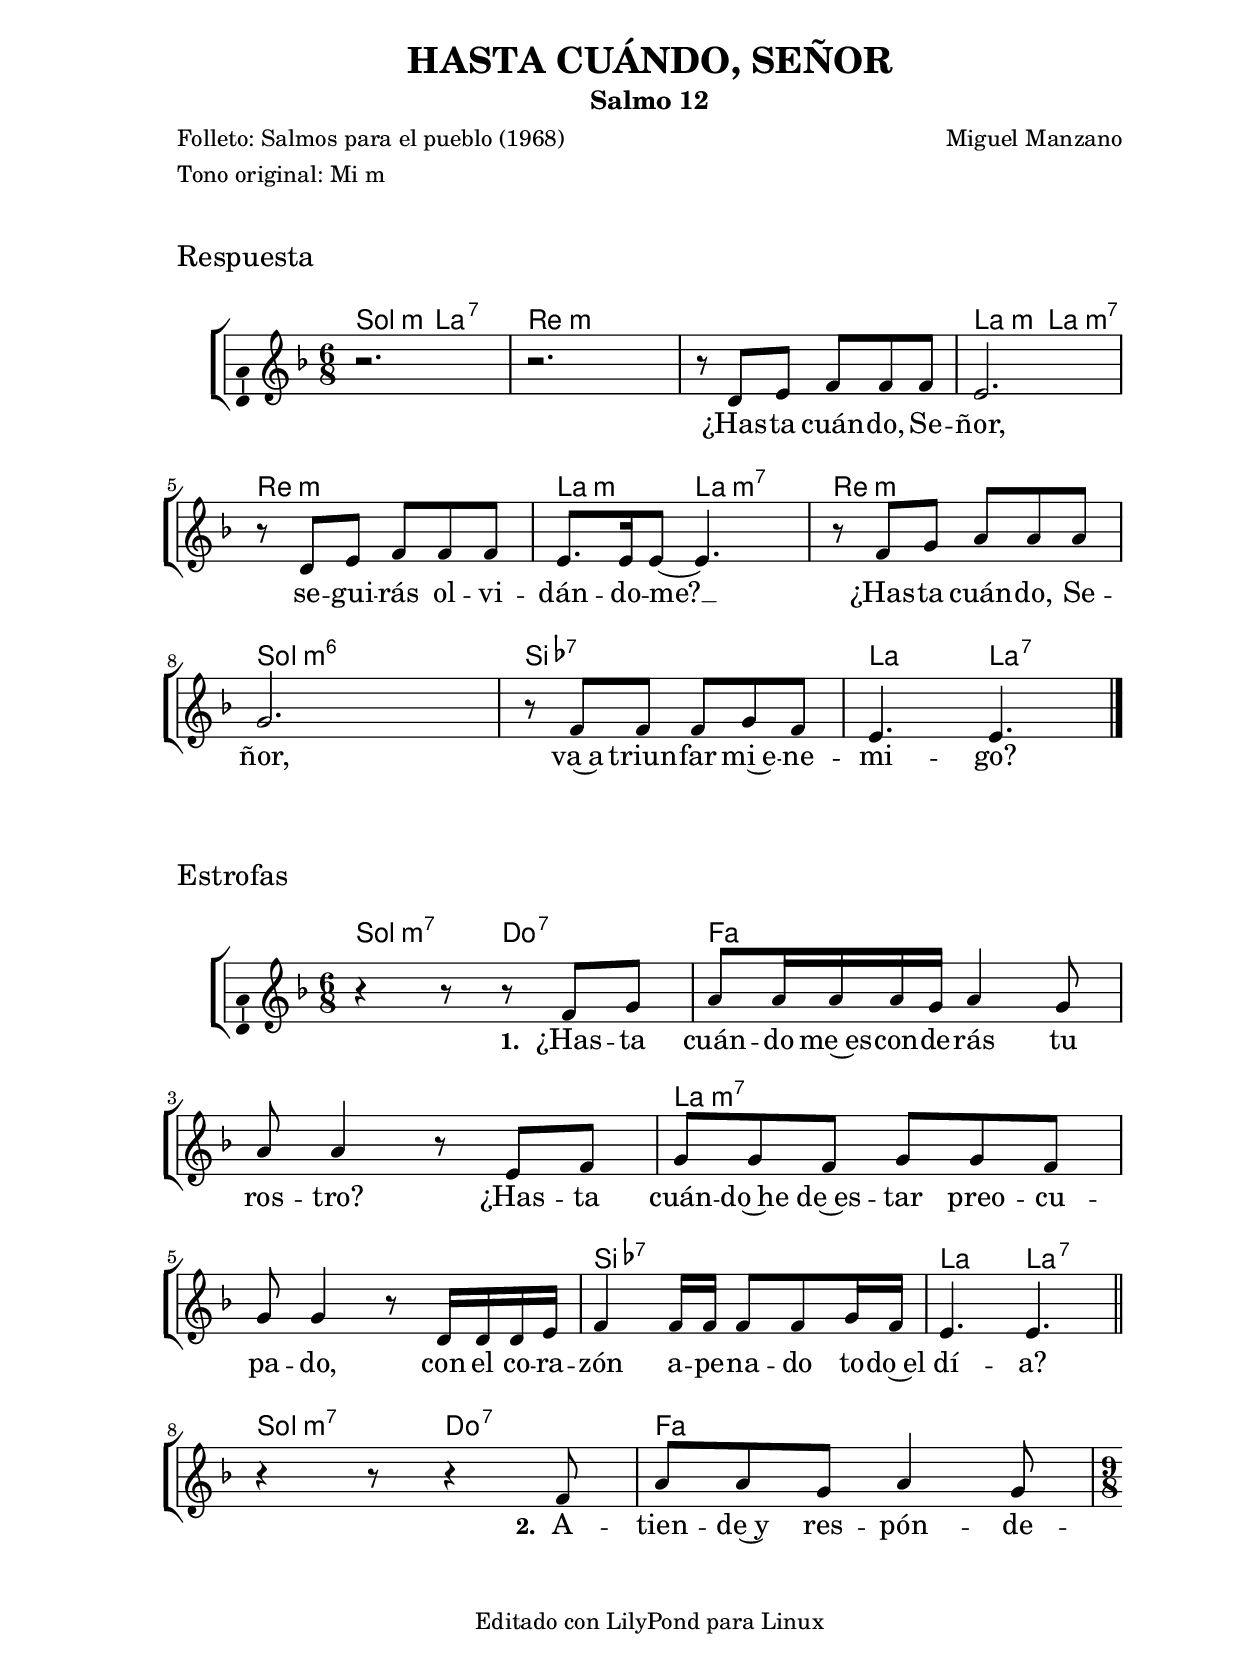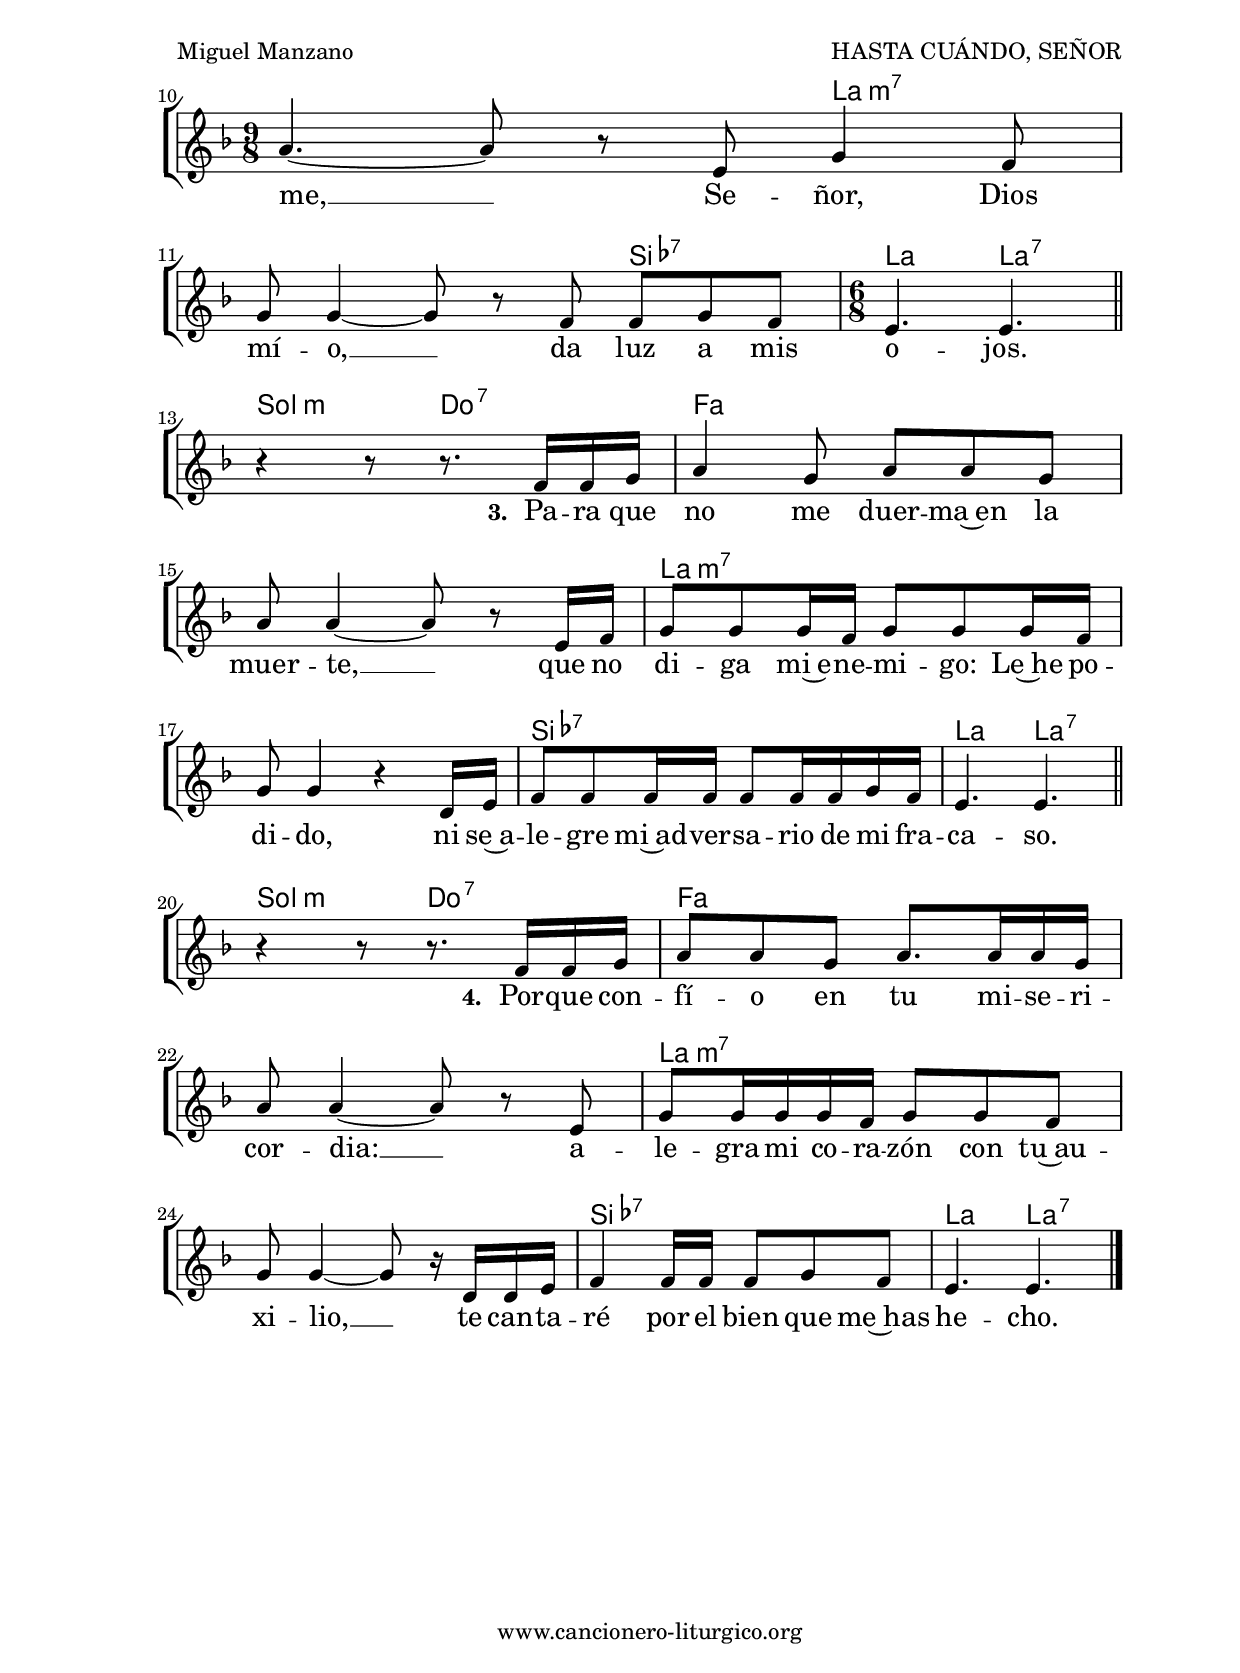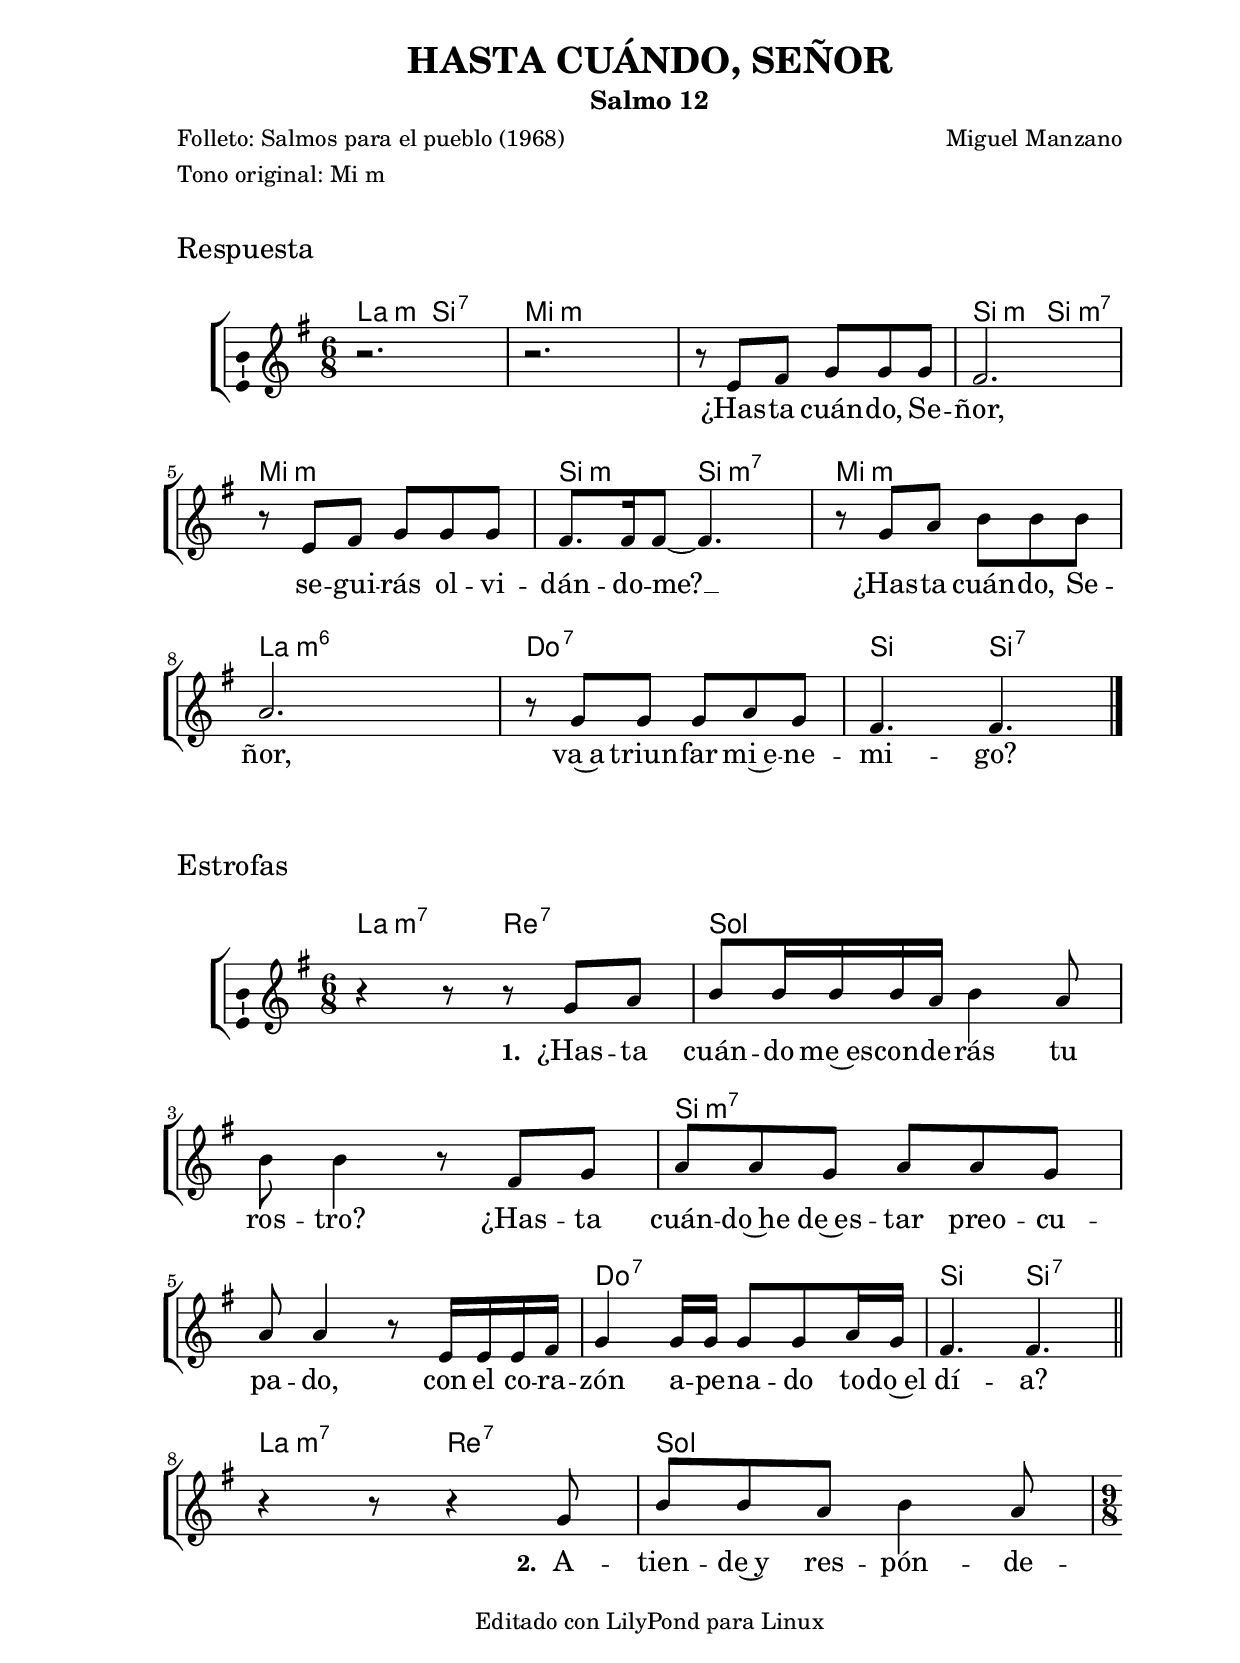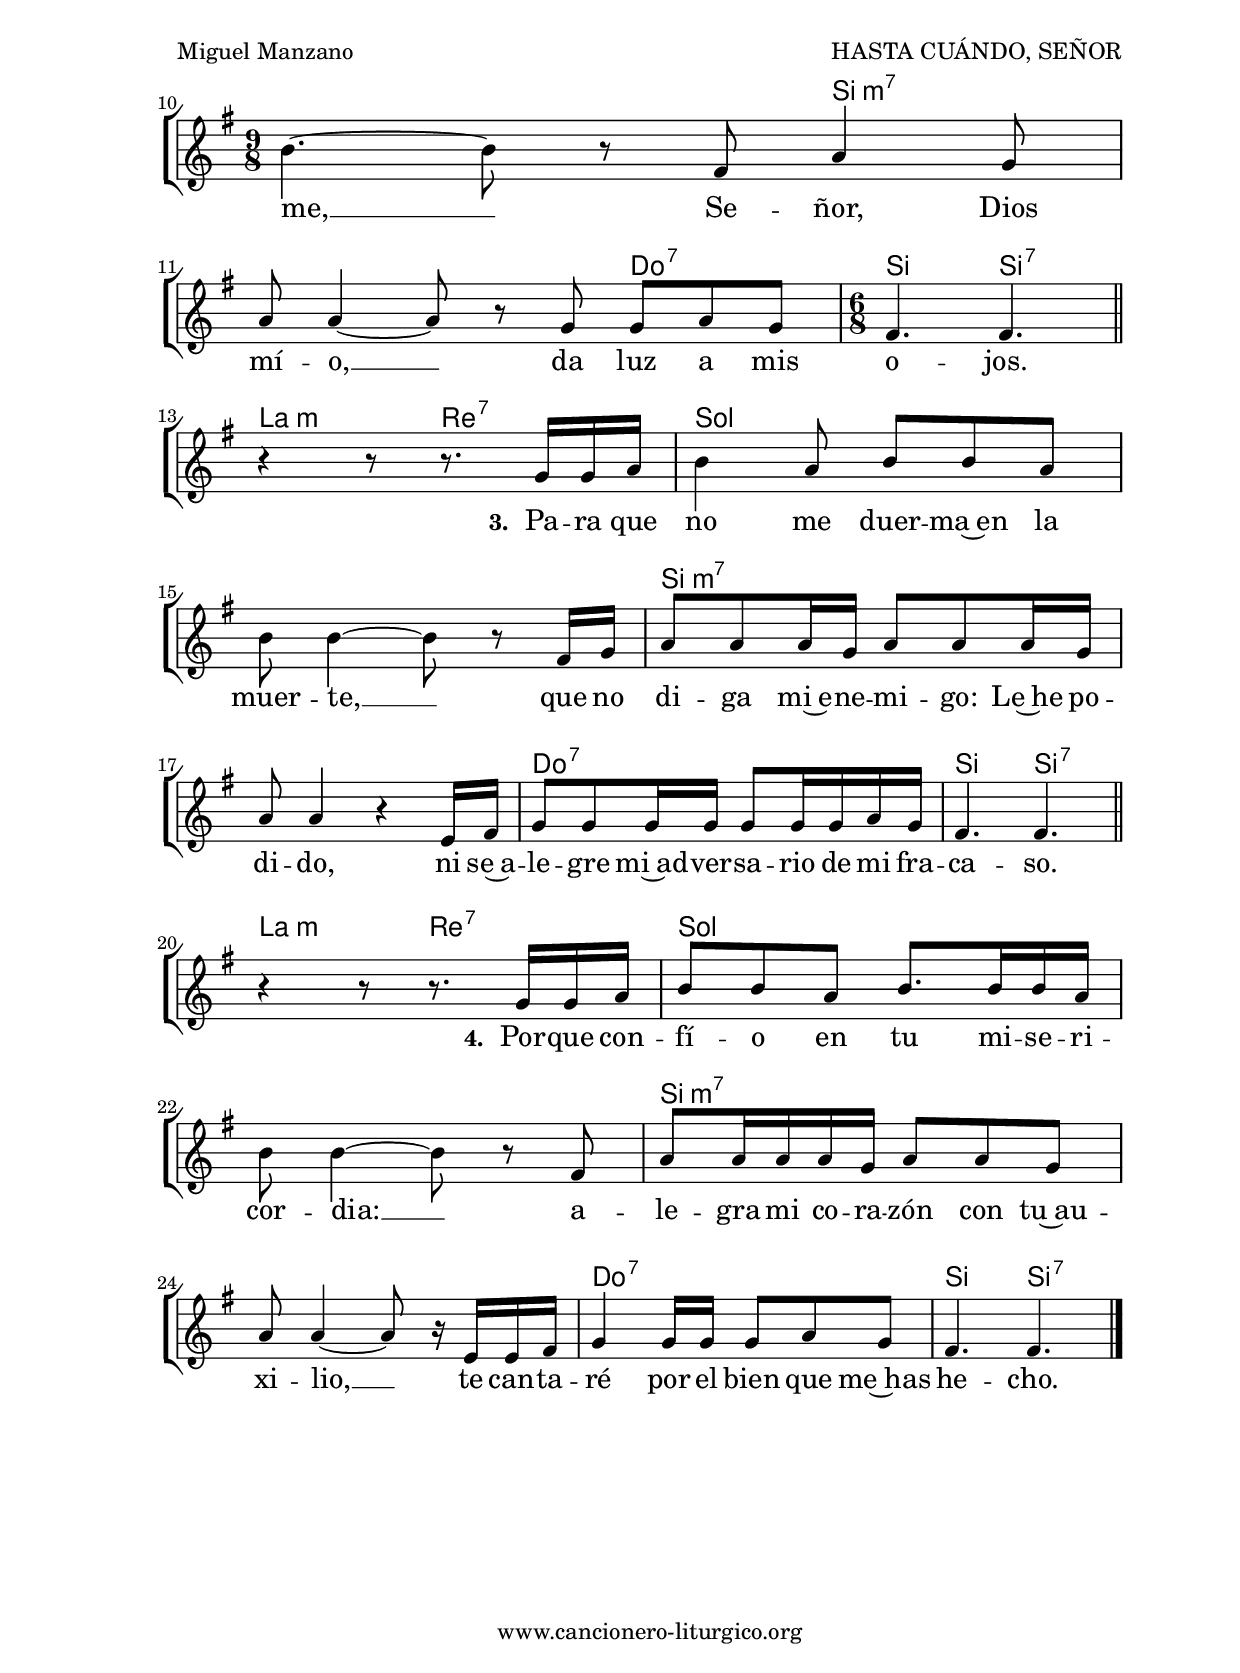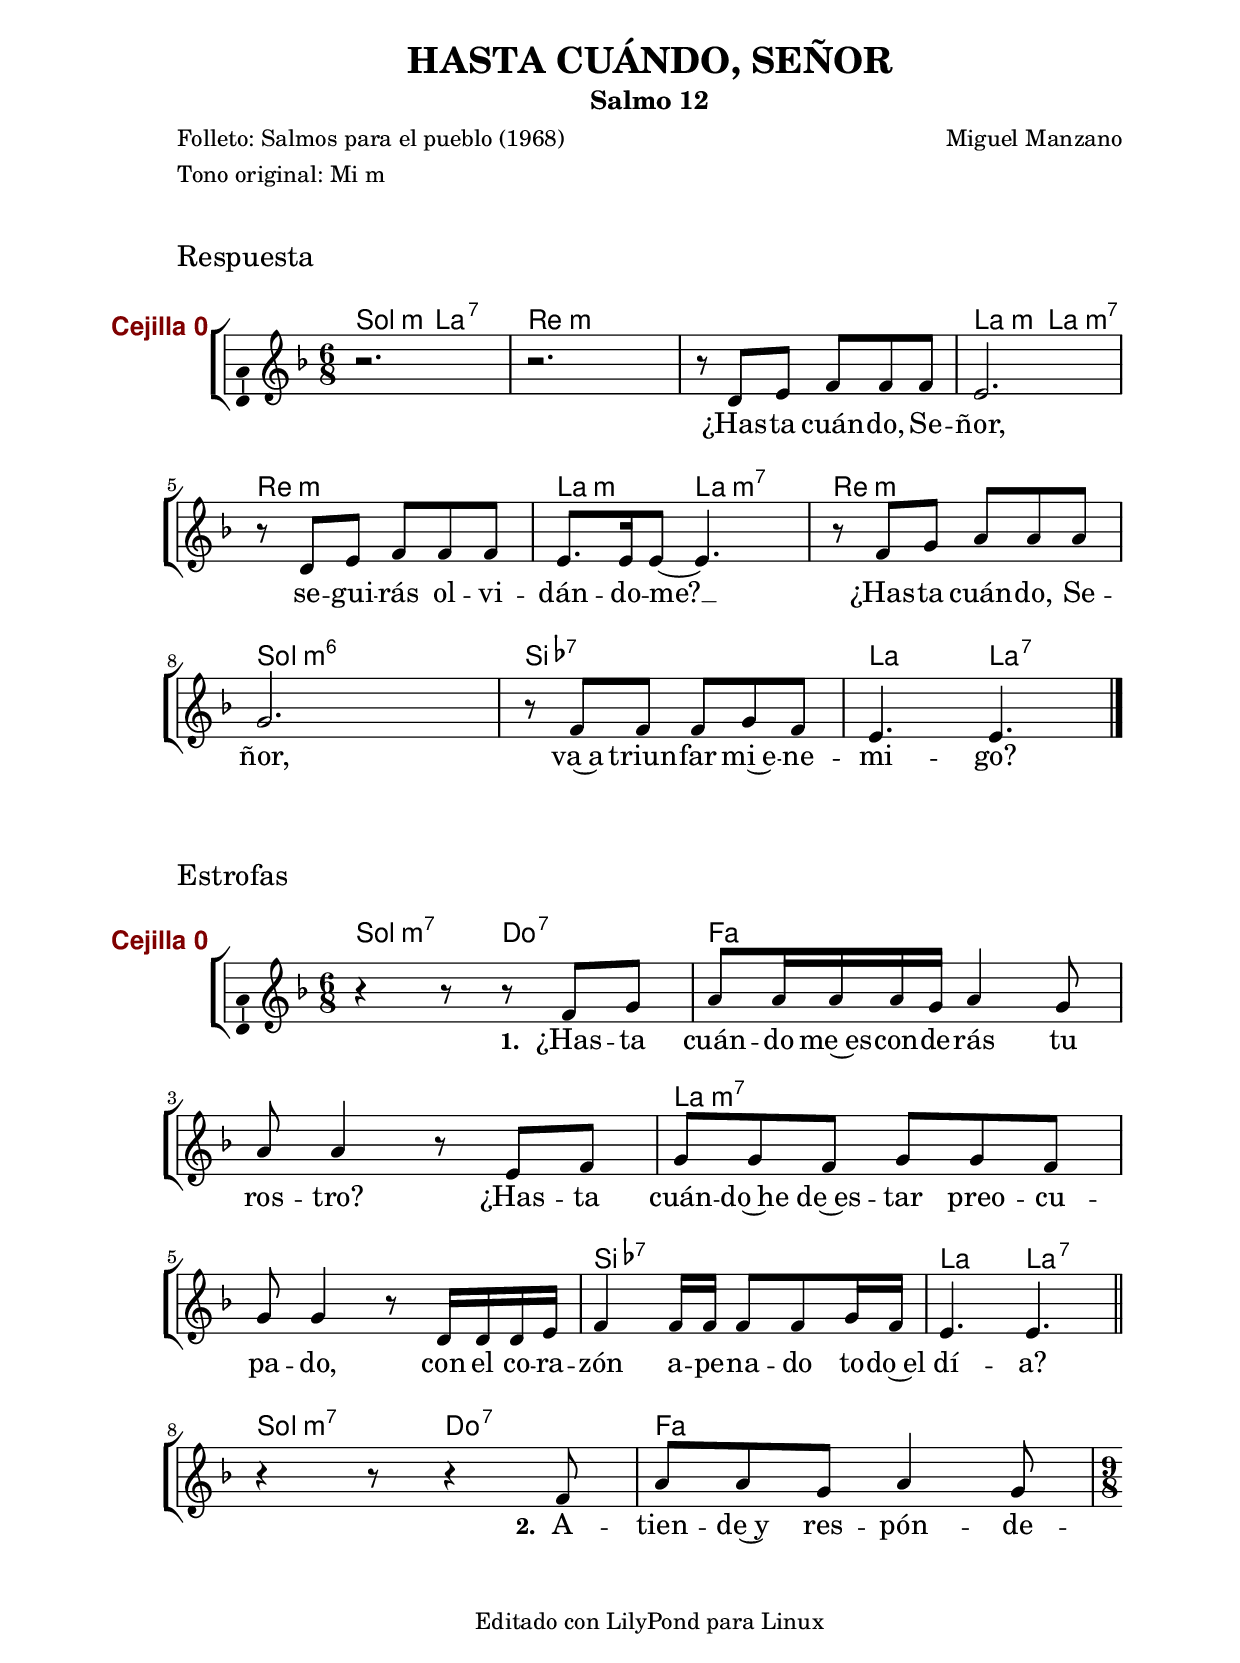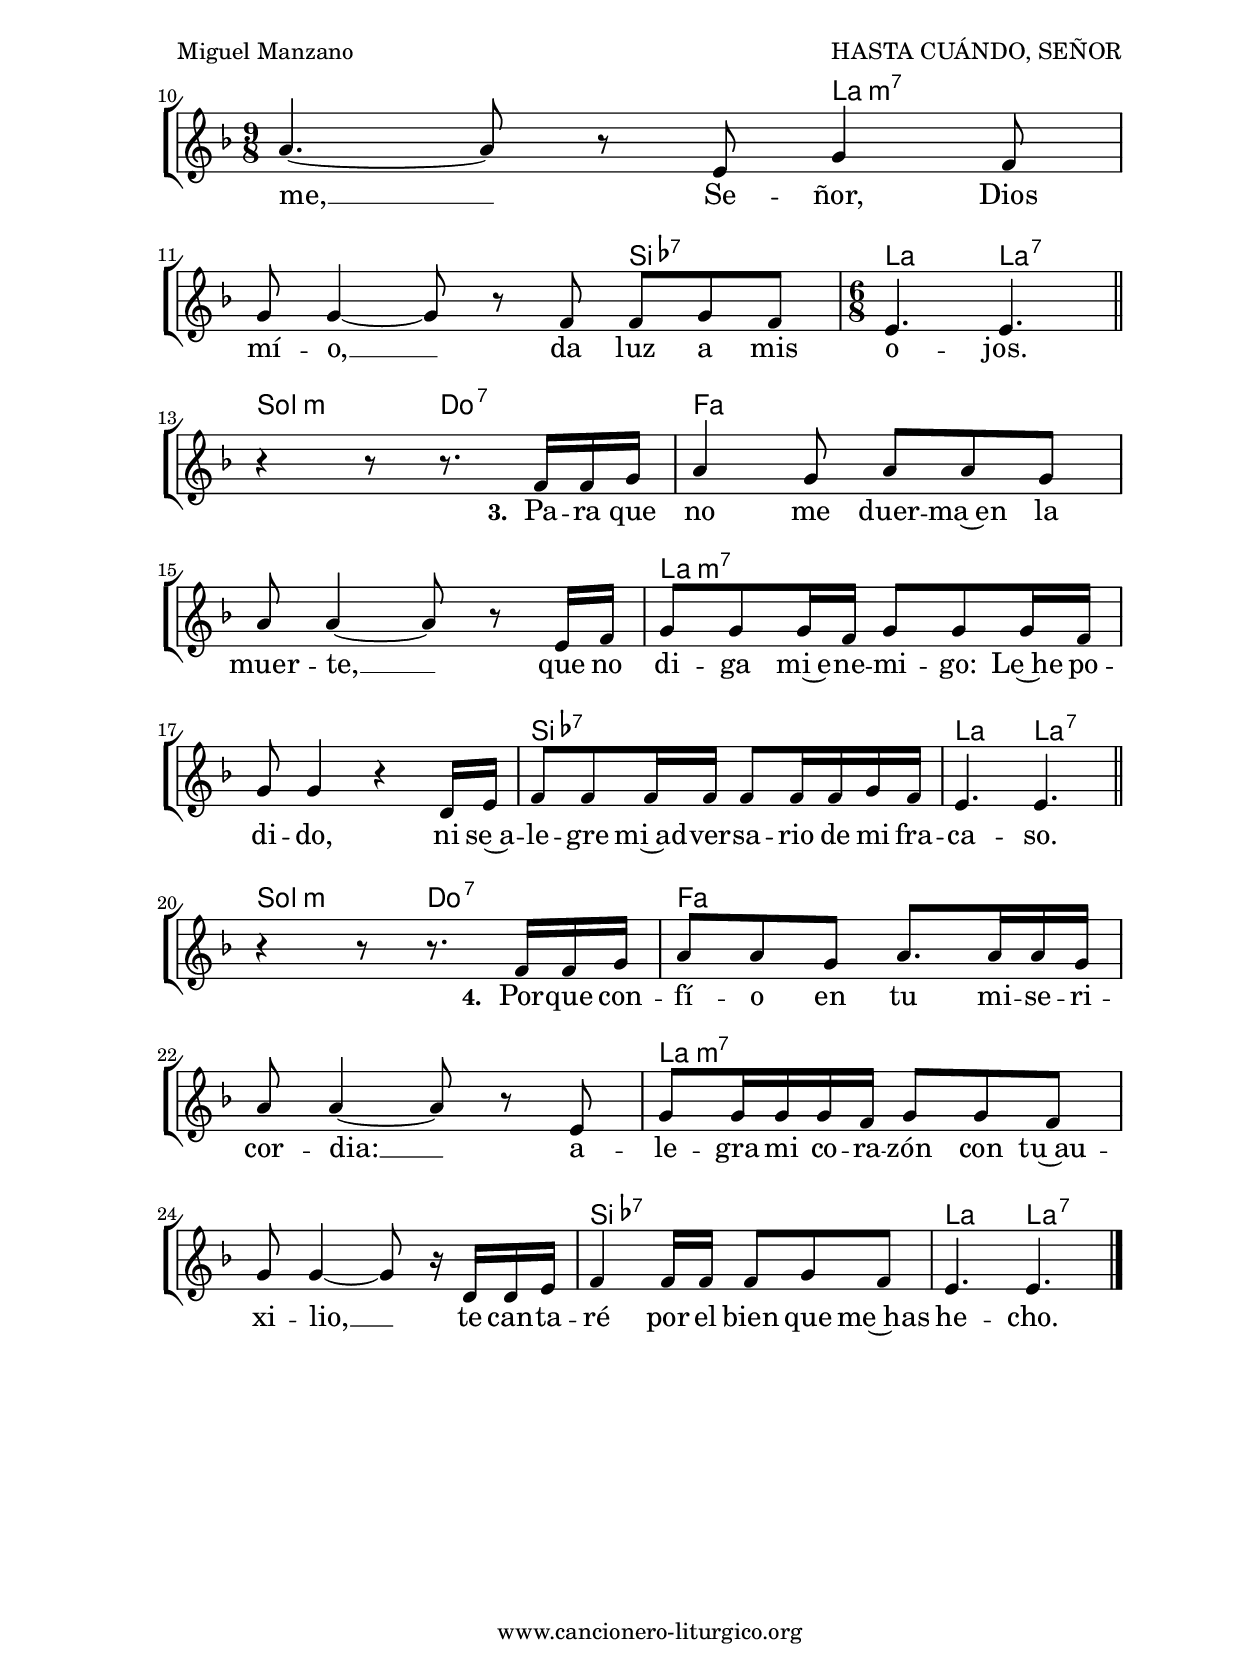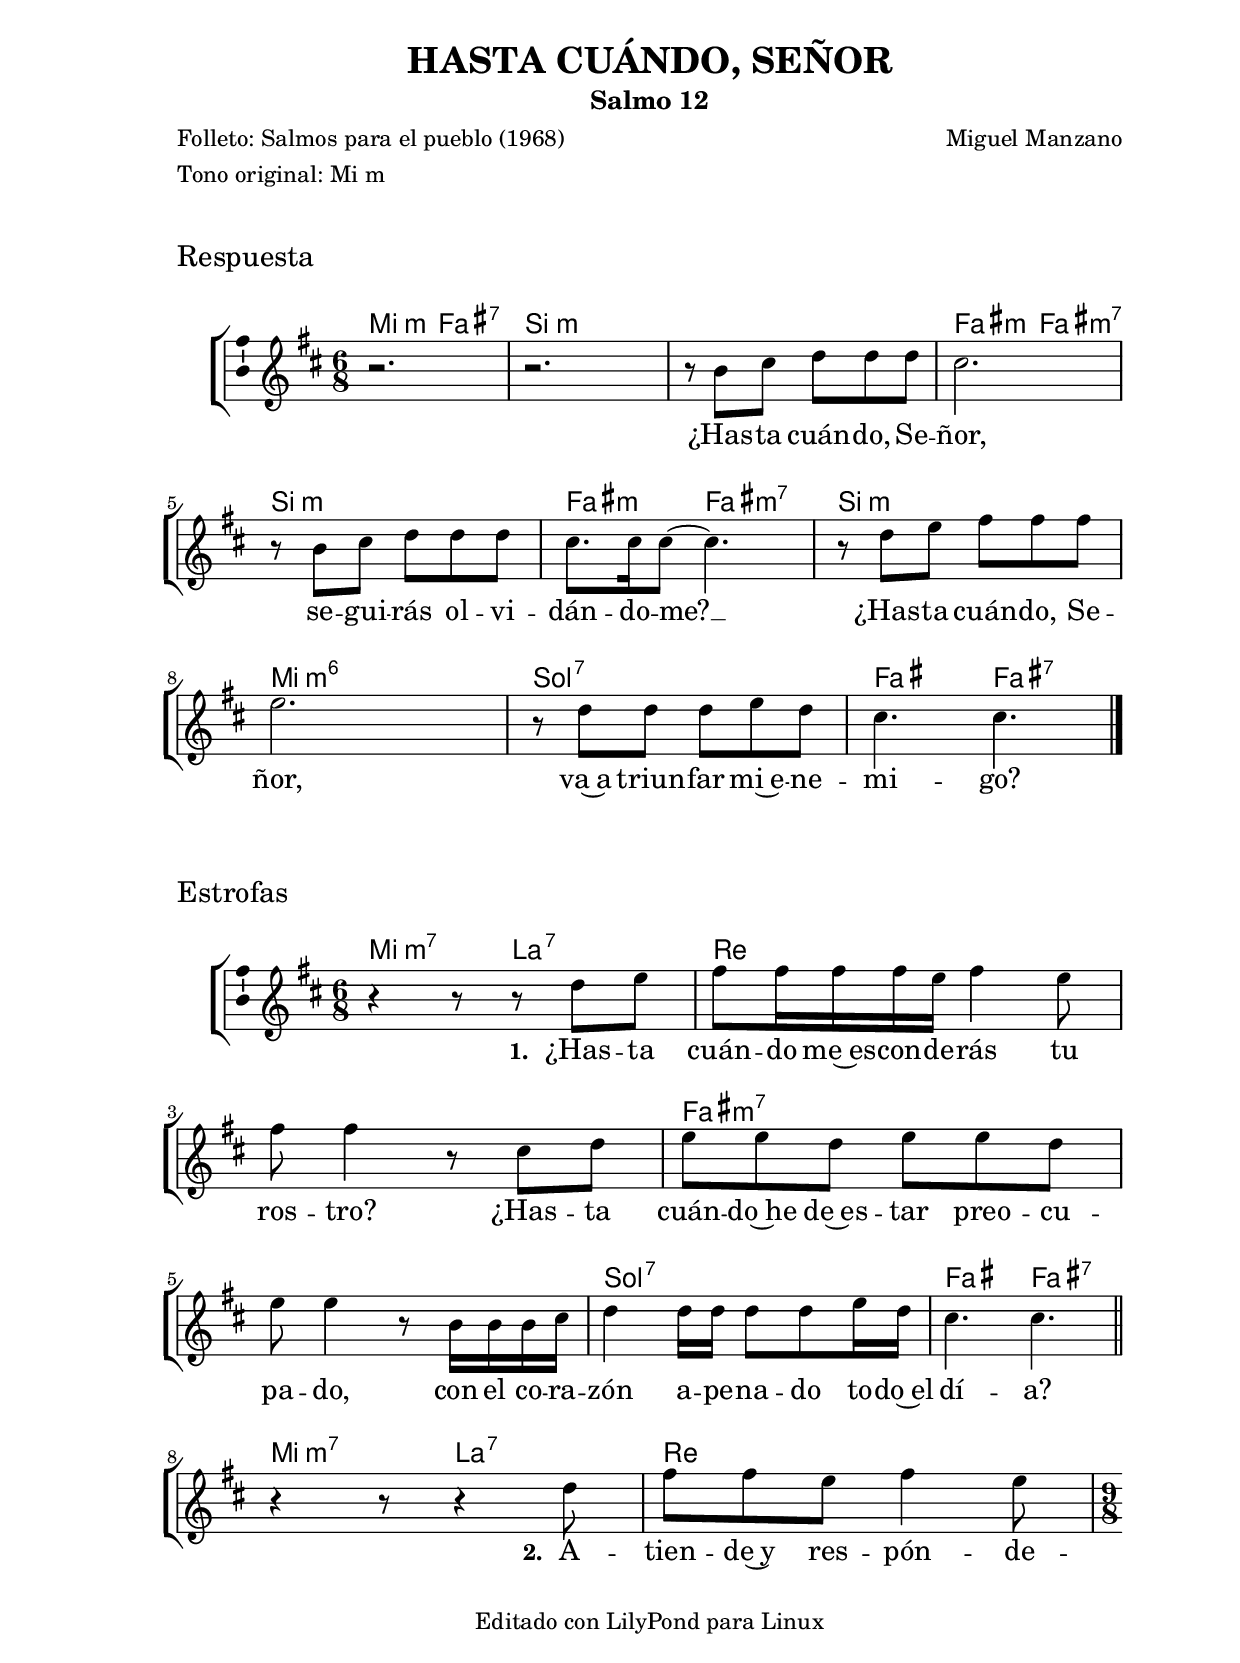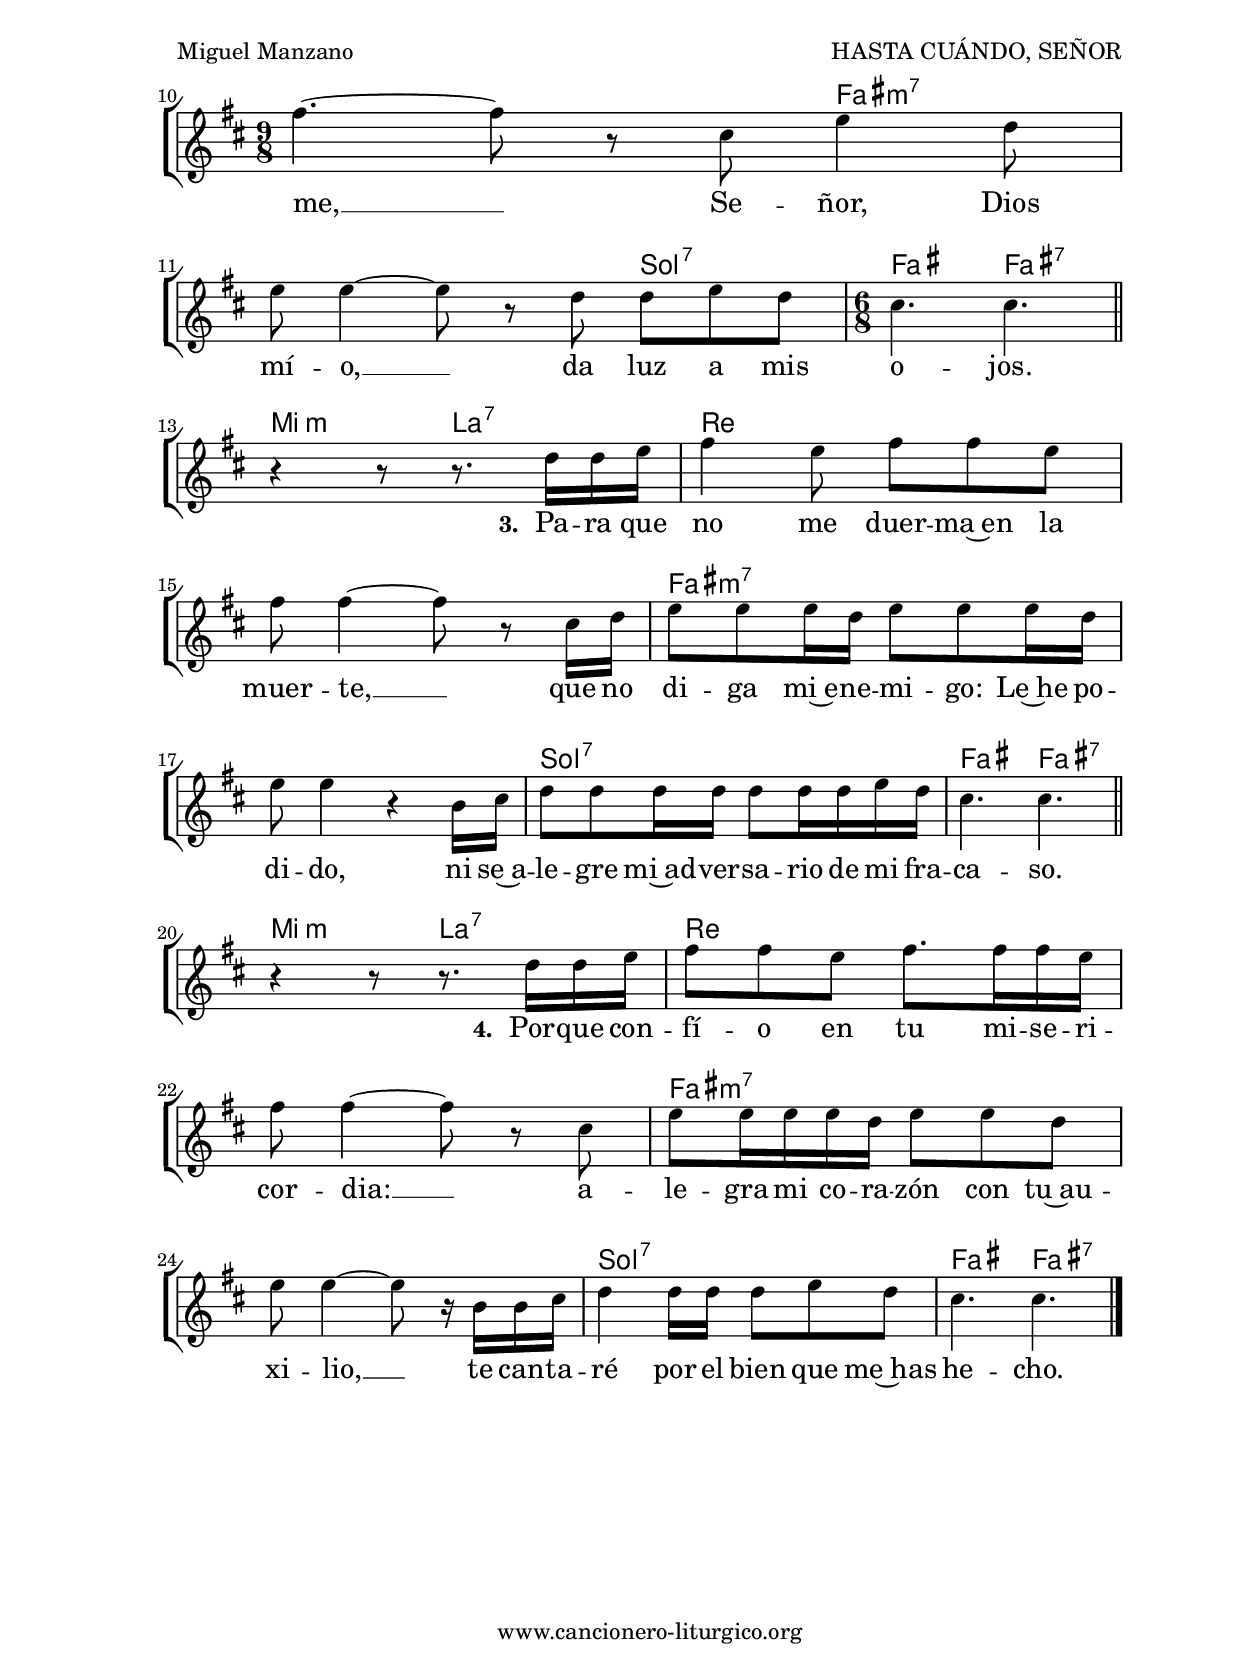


%versión de lilypond para la que se ha escrito esta partitura:
\version "2.16.0"

	%Tamaño papel
	#(set-default-paper-size "a4")
	%Tamaño partitura
	#(set-global-staff-size 20)
	%No responde al pulsar sobre una nota
	#(ly:set-option 'point-and-click #f)

%parámetros del encabezamiento:
\header {
	title = "HASTA CUÁNDO, SEÑOR"
	subtitle = "Salmo 12"
	composer = "Miguel Manzano"
	poet = "Folleto: Salmos para el pueblo (1968)"
%%%	poet = "CLN 502"
	meter = "Tono original: Mi m"
	arranger = ""
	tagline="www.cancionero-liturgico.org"
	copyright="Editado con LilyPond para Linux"
	tiempo = ""
	usos = "Salmo"
	letra = ""
	}

%parámetros asociados al papel:
\paper  {
	oddHeaderMarkup = \markup {\fill-line { \on-the-fly #not-first-page \fromproperty #'header:title \on-the-fly #not-first-page \fromproperty #'header:composer }}
	evenHeaderMarkup = \markup {\fill-line { \fromproperty #'header:composer \fromproperty #'header:title }}
	#(set-paper-size "a4")
	print-page-number = ##f
	first-page-number = 1
	print-first-page-number = ##f
	head-separation = 3.0 \cm
	top-margin = 2.0 \cm
	bottom-margin = 0.5\cm
	left-margin = 3.0 \cm
	line-width = 16.0 \cm 
	indent = 8\mm
	interscoreline = 2.\mm
	between-system-space = 15\mm
%	para que las partituras no llenen la hoja:
	ragged-bottom = ##t
%	idem para la última hoja:
	ragged-last-bottom = ##f
%	para que las partituras llenen el ancho del papel:
	ragged-last = ##f
	after-title-space = 2.5 \cm
page-count=2
%system-count=8

	%Flexible Vertical Spacing
	markup-system-spacing =
	#'((basic-distance . 5) (minimum-distance . 3) (padding . 3))
	score-markup-spacing =
	#'((basic-distance . 15) (minimum-distance . 10) (padding . 3))
%	score-system-spacing =
%	#'((basic-distance . 15) (minimum-distance . 10) (padding . 5))
	system-system-spacing =
	#'((basic-distance . 5) (minimum-distance . 3) (padding . 3))
	markup-markup-spacing =
	#'((basic-distance . 20) (minimum-distance . 15) (padding . 3))
	last-bottom-spacing =
	#'((basic-distance . 5) (minimum-distance . 5) (padding . 3))
%	top-system-spacing =
%	#'((basic-distance . 10) (minimum-distance . 5) (padding . 3))
%	top-markup-spacing =
%	#'((basic-distance . 15) (minimum-distance . 10) (padding . 3))

	}


%parámetros que afectan a toda la partitura:
global =  {
	%clave de sol (G):
	\clef G
	%armadura:
	\transpose e d
	\key e \minor
	\tempo 4=83
	\set Score.tempoHideNote = ##t
	}


%%%%%%%%%%%%%%%%%%%%%%%%%%%%%%%%%%%%%%%%%%%%%%%%%%%%%%%
%%%%%%%%%%%%%%%%%%%%%%%%%%%%%%%%%%%%%%%%%%%%%%%%%%%%%%%
%%%%%%%%%%%%%%%%%%%%%%%%%%%%%%%%%%%%%%%%%%%%%%%%%%%%%%%


acordesrespuno = {
	\italianChords
	\chordmode {
	\transpose e d
{

a4.:m b:7 e:m s
e:m s b:m b:m7 e:m s b:m b:m7 e:m s a:m6 s c:7 s b b:7

}
}
}

melodiarespuno = 
	\transpose e d
{
	\relative c'{

\time 6/8

r2.
r2.
r8 e8 fis g g g
fis2.
r8 e8 fis g g g
fis8. fis16 fis8~fis4.
r8 g8 a b b b
a2.
r8 g8 g g a g
fis4. fis

\bar "|."
}
}


textorespuno = \lyricmode {

¿Has -- ta cuán -- do, Se -- ñor, se -- gui -- rás ol -- vi -- dán -- do -- me? __
¿Has -- ta cuán -- do, Se -- ñor, va~a triun -- far mi~e -- ne -- mi -- go?

	}

acordesrespunoStaff = \context ChordNames = acordesrespunoStaff <<
	\set chordChanges = ##t
	\acordesrespuno
	>>


%%%%%%%%%%%%%%%%%%%%%%%%%%%%%%%%%%% CEJILLA %%%%%%%%%%%%%%%%%%%%%%%%%%%%%%%%%%%
acordesrespunocejilla = {
%%%	\override ChordNames.ChordName #'font-size = #-1
%%%	\override ChordNames.ChordName #'font-series = #'bold
	\transpose c c {
		\acordesrespuno
		}
	}

acordesrespunocejillaStaff = \context ChordNames = acordesrespunocejillaStaff <<
	\set Staff.instrumentName = \markup \with-color #darkred \larger \bold \sans "Cejilla 0"
	\set chordChanges = ##t
	\acordesrespunocejilla
	>>
%%%%%%%%%%%%%%%%%%%%%%%%%%%%%%%%%%% CEJILLA %%%%%%%%%%%%%%%%%%%%%%%%%%%%%%%%%%%


vozrespunoStaff = \context Voice = vozrespunoStaff
\with {\consists "Ambitus_engraver"}
<<
%	\set Staff.instrumentName = ""
%	\set Staff.shortInstrumentName = ""
%	\set Staff.midiInstrument = #"clarinet"
%	\set Staff.midiInstrument = #"cello"
%	\set Staff.midiInstrument = #"flute"
	\set Staff.midiInstrument = #"electric guitar (jazz)"
%	\set Staff.midiInstrument = #"english horn"
%	\set Staff.midiInstrument = #"violin"
%	\set Staff.midiInstrument = #"glockenspiel"
	\set Staff.midiMinimumVolume = #0.7
	\set Staff.midiMaximumVolume = #0.9
	\global
	\melodiarespuno
	>>

textorespunoStaff = \context Lyrics = textorespunoStaff <<
	\lyricsto vozrespunoStaff \textorespuno
	>>


%%%%%%%%%%%%%%%%%%%%%%%%%%%%%%%%%%%%%%%%%%%%%%%%%%%%%%%
%%%%%%%%%%%%%%%%%%%%%%%%%%%%%%%%%%%%%%%%%%%%%%%%%%%%%%%
%%%%%%%%%%%%%%%%%%%%%%%%%%%%%%%%%%%%%%%%%%%%%%%%%%%%%%%


acordesrespest = {
	\italianChords
	\chordmode {
	\transpose e d
{

a4.:m7 d:7 g s s s b:m7 s s s c:7 s b b:7

a4.:m7 d:7 g s
s s b:m7 s s c:7
b b:7

a4.:m d:7 g s s s b:m7 s s s c:7 s b b:7

a4.:m d:7 g s s s b:m7 s s s c:7 s b b:7

}
}
}

melodiarespest = 
	\transpose e d
{
	\relative c''{

\time 6/8

r4 r8 r8 g8 a
b8 b16 b b a b4 a8
b8 b4 r8 fis8 g
a8 a g a a g
a8 a4 r8 e16 e e fis
g4 g16 g g8 g a16 g
fis4. fis

\bar "||"
\break

r4 r8 r4 g8
b8 b a b4 a8

\pageBreak

\time 9/8
b4.~b8 r8 fis8 a4 g8
a8 a4~a8 r8 g8 g a g

\time 6/8
fis4. fis

\bar "||"
\break

r4 r8 r8. g16 g a
b4 a8 b b a
b8 b4~b8 r8 fis16 g
a8 a a16 g a8 a a16 g
a8 a4 r4 e16 fis
g8 g g16 g g8 g16 g a g
fis4. fis

\bar "||"
\break

r4 r8 r8. g16 g a
b8 b a b8. b16 b a
b8 b4~b8 r8 fis8
a8 a16 a a g a8 a g
a8 a4~a8 r16 e16 e fis
g4 g16 g g8 a g
fis4. fis

\bar "|."
}
}


textorespest = \lyricmode {

\set stanza =#"1. " ¿Has -- ta cuán -- do me~es -- con -- de -- rás tu ros -- tro?
¿Has -- ta cuán -- do~he de~es -- tar preo -- cu -- pa -- do,
con el co -- ra -- zón a -- pe -- na -- do to -- do~el dí -- a?

\set stanza =#"2. " A -- tien -- de~y res -- pón -- de -- me, __
Se -- ñor, Dios mí -- o, __
da luz a mis o -- jos.

\set stanza =#"3. " Pa -- ra que no me duer -- ma~en la muer -- te, __
que no di -- ga mi~e -- ne -- mi -- go: Le~he po -- di -- do,
ni se~a -- le -- gre mi~ad -- ver -- sa -- rio de mi fra -- ca -- so.

\set stanza =#"4. " Por -- que con -- fí -- o en tu mi -- se -- ri -- cor -- dia: __
a -- le -- gra mi co -- ra -- zón con tu~au -- xi -- lio, __
te can -- ta -- ré por el bien que me~has he -- cho.

	}

acordesrespestStaff = \context ChordNames = acordesrespestStaff <<
	\set chordChanges = ##t
	\acordesrespest
	>>


%%%%%%%%%%%%%%%%%%%%%%%%%%%%%%%%%%% CEJILLA %%%%%%%%%%%%%%%%%%%%%%%%%%%%%%%%%%%
acordesrespestcejilla = {
%%%	\override ChordNames.ChordName #'font-size = #-1
%%%	\override ChordNames.ChordName #'font-series = #'bold
	\transpose c c {
		\acordesrespest
		}
	}

acordesrespestcejillaStaff = \context ChordNames = acordesrespestcejillaStaff <<
	\set Staff.instrumentName = \markup \with-color #darkred \larger \bold \sans "Cejilla 0"
	\set chordChanges = ##t
	\acordesrespestcejilla
	>>
%%%%%%%%%%%%%%%%%%%%%%%%%%%%%%%%%%% CEJILLA %%%%%%%%%%%%%%%%%%%%%%%%%%%%%%%%%%%


vozrespestStaff = \context Voice = vozrespestStaff
\with {\consists "Ambitus_engraver"}
<<
%	\set Staff.instrumentName = ""
%	\set Staff.shortInstrumentName = ""
%	\set Staff.midiInstrument = #"clarinet"
%	\set Staff.midiInstrument = #"cello"
%	\set Staff.midiInstrument = #"flute"
	\set Staff.midiInstrument = #"electric guitar (jazz)"
%	\set Staff.midiInstrument = #"english horn"
%	\set Staff.midiInstrument = #"violin"
%	\set Staff.midiInstrument = #"glockenspiel"
	\set Staff.midiMinimumVolume = #0.7
	\set Staff.midiMaximumVolume = #0.9
	\global
	\melodiarespest
	>>

textorespestStaff = \context Lyrics = textorespestStaff <<
	\lyricsto vozrespestStaff \textorespest
	>>


%%%%%%%%%%%%%%%%%%%%%%%%%%%%%%%%%%%%%%%%%%%%%%%%%%%%%%%
%%%%%%%%%%%%%%%%%%%%%%%%%%%%%%%%%%%%%%%%%%%%%%%%%%%%%%%
%%%%%%%%%%%%%%%%%%%%%%%%%%%%%%%%%%%%%%%%%%%%%%%%%%%%%%%


\book {
	\score {
		\context ChoirStaff {
			\override StaffGroup.SystemStartBracket #'collapse-height = #1
			\override Score.SystemStartBar #'collapse-height = #1
			<<
			\acordesrespunoStaff
			\vozrespunoStaff
			\textorespunoStaff
			>>
			}
		\layout {
system-count=3
	    		\context {
				\Lyrics
				\override LyricText #'font-size = #2
				}
	   		 \context {
				\Score
				\override StaffSymbol #'staff-space = #(magstep +3)
				}
			}
		\header{piece=\markup{\fontsize #2 "Respuesta"}}
		}
	\score {
		\context ChoirStaff {
			\override StaffGroup.SystemStartBracket #'collapse-height = #1
			\override Score.SystemStartBar #'collapse-height = #1
			<<
			\acordesrespestStaff
			\vozrespestStaff
			\textorespestStaff
			>>
			}
		\layout {
system-count=12
	    		\context {
				\Lyrics
				\override LyricText #'font-size = #2
				}
	   		 \context {
				\Score
				\override StaffSymbol #'staff-space = #(magstep +3)
				}
			}
		\header{piece=\markup{\fontsize #2 "Estrofas"}}
		}
	\score {
		\unfoldRepeats
		\context ChoirStaff {
			<<
			\acordesrespunoStaff
			\vozrespunoStaff
			>>
			<<
			\acordesrespestStaff
			\vozrespestStaff
			>>
			}
		\midi {
	  		\context {
	  			\Score
				tempoWholesPerMinute = #(ly:make-moment 70 4)
				}
			}
		}
	}


%Partitura para guitarra
#(define output-suffix "G")
\book {
	\score {
		\context ChoirStaff {
			\override StaffGroup.SystemStartBracket #'collapse-height = #1
			\override Score.SystemStartBar #'collapse-height = #1
			<<
			\acordesrespunocejillaStaff
			\vozrespunoStaff
			\textorespunoStaff
			>>
			}
		\layout {
system-count=3
%%%%%%%%%%%%%%%%%%%%%%%%%%%%%%%%%%% CEJILLA %%%%%%%%%%%%%%%%%%%%%%%%%%%%%%%%%%%
			\context {
				\ChordNames \consists Instrument_name_engraver
				}
%%%%%%%%%%%%%%%%%%%%%%%%%%%%%%%%%%% CEJILLA %%%%%%%%%%%%%%%%%%%%%%%%%%%%%%%%%%%
	    		\context {
				\Lyrics
				\override LyricText #'font-size = #2
				}
	   		 \context {
				\Score
				\override StaffSymbol #'staff-space = #(magstep +3)
				}
			}
		\header{piece=\markup{\fontsize #2 "Respuesta"}}
		}
	\score {
		\context ChoirStaff {
			\override StaffGroup.SystemStartBracket #'collapse-height = #1
			\override Score.SystemStartBar #'collapse-height = #1
			<<
			\acordesrespestcejillaStaff
			\vozrespestStaff
			\textorespestStaff
			>>
			}
		\layout {
system-count=12
%%%%%%%%%%%%%%%%%%%%%%%%%%%%%%%%%%% CEJILLA %%%%%%%%%%%%%%%%%%%%%%%%%%%%%%%%%%%
			\context {
				\ChordNames \consists Instrument_name_engraver
				}
%%%%%%%%%%%%%%%%%%%%%%%%%%%%%%%%%%% CEJILLA %%%%%%%%%%%%%%%%%%%%%%%%%%%%%%%%%%%
	    		\context {
				\Lyrics
				\override LyricText #'font-size = #2
				}
	   		 \context {
				\Score
				\override StaffSymbol #'staff-space = #(magstep +3)
				}
			}
		\header{piece=\markup{\fontsize #2 "Estrofas"}}
		}
	}


#(define output-suffix "C")
\book {
	\score {
		\context ChoirStaff {
			\override StaffGroup.SystemStartBracket #'collapse-height = #1
			\override Score.SystemStartBar #'collapse-height = #1
\transpose c d
			<<
			\acordesrespunoStaff
			\vozrespunoStaff
			\textorespunoStaff
			>>
			}
		\layout {
system-count=3
	    		\context {
				\Lyrics
				\override LyricText #'font-size = #2
				}
	   		 \context {
				\Score
				\override StaffSymbol #'staff-space = #(magstep +3)
				}
			}
		\header{piece=\markup{\fontsize #2 "Respuesta"}}
		}
	\score {
		\context ChoirStaff {
			\override StaffGroup.SystemStartBracket #'collapse-height = #1
			\override Score.SystemStartBar #'collapse-height = #1
\transpose c d
			<<
			\acordesrespestStaff
			\vozrespestStaff
			\textorespestStaff
			>>
			}
		\layout {
system-count=12
	    		\context {
				\Lyrics
				\override LyricText #'font-size = #2
				}
	   		 \context {
				\Score
				\override StaffSymbol #'staff-space = #(magstep +3)
				}
			}
		\header{piece=\markup{\fontsize #2 "Estrofas"}}
		}
	}


#(define output-suffix "S")
\book {
	\score {
		\context ChoirStaff {
			\override StaffGroup.SystemStartBracket #'collapse-height = #1
			\override Score.SystemStartBar #'collapse-height = #1
\transpose c a
			<<
			\acordesrespunoStaff
			\vozrespunoStaff
			\textorespunoStaff
			>>
			}
		\layout {
system-count=3
	    		\context {
				\Lyrics
				\override LyricText #'font-size = #2
				}
	   		 \context {
				\Score
				\override StaffSymbol #'staff-space = #(magstep +3)
				}
			}
		\header{piece=\markup{\fontsize #2 "Respuesta"}}
		}
	\score {
		\context ChoirStaff {
			\override StaffGroup.SystemStartBracket #'collapse-height = #1
			\override Score.SystemStartBar #'collapse-height = #1
\transpose c a
			<<
			\acordesrespestStaff
			\vozrespestStaff
			\textorespestStaff
			>>
			}
		\layout {
system-count=12
	    		\context {
				\Lyrics
				\override LyricText #'font-size = #2
				}
	   		 \context {
				\Score
				\override StaffSymbol #'staff-space = #(magstep +3)
				}
			}
		\header{piece=\markup{\fontsize #2 "Estrofas"}}
		}
	}



